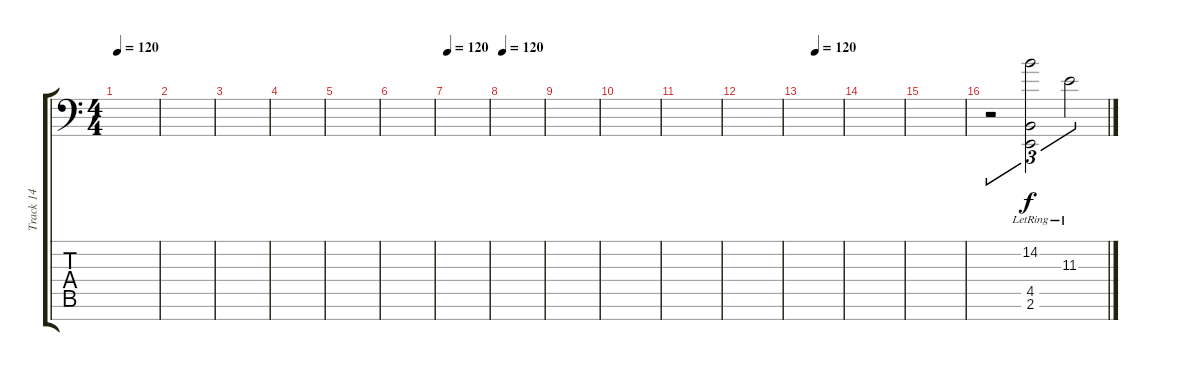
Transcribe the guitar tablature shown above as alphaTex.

\track ("Track 14" "Track 14") {instrument acousticgrandpiano}
\staff {score tabs}
\tuning (D4 A3 F3 C3 G2 D2 G1) {hide}
\ts (4 4)
\tempo 120
\clef f4
\ks c
|
|
|
|
|
|
\tempo 120
|
\tempo 120
|
|
|
|
|
\tempo (120 0.3333333333333333)
|
|
|
r.2{tu (3 2)} (14.2{lr} 4.5 2.6).2{tu (3 2)} 11.3{lr}.2{tu (3 2)}
